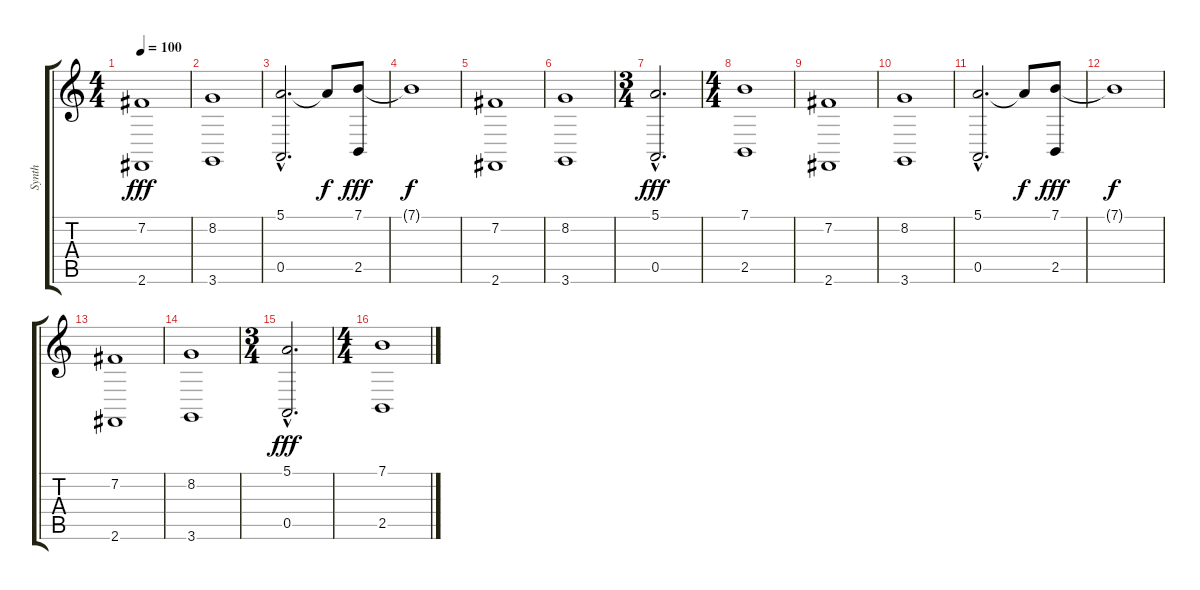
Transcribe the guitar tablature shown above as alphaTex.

\track ("Synth" "Synth") {instrument lead2sawtooth}
\staff {score tabs}
\tuning (E4 B3 G3 D3 A2 E2) {hide}
\ts (4 4)
\tempo 100
\clef g2
\ks c
(7.2 2.6).1{dy fff} |
(8.2 3.6).1 |
(5.1{hac} 0.5{hac}).2{d} 5.1{t}.8{dy f} (7.1 2.5).8{dy fff} |
7.1{t}.1{dy f} |
(7.2 2.6).1 |
(8.2 3.6).1 |
\ts (3 4)
(5.1{hac} 0.5{hac}).2{d dy fff} |
\ts (4 4)
(7.1 2.5).1 |
(7.2 2.6).1 |
(8.2 3.6).1 |
(5.1{hac} 0.5{hac}).2{d} 5.1{t}.8{dy f} (7.1 2.5).8{dy fff} |
7.1{t}.1{dy f} |
(7.2 2.6).1 |
(8.2 3.6).1 |
\ts (3 4)
(5.1{hac} 0.5{hac}).2{d dy fff} |
\ts (4 4)
(7.1 2.5).1
